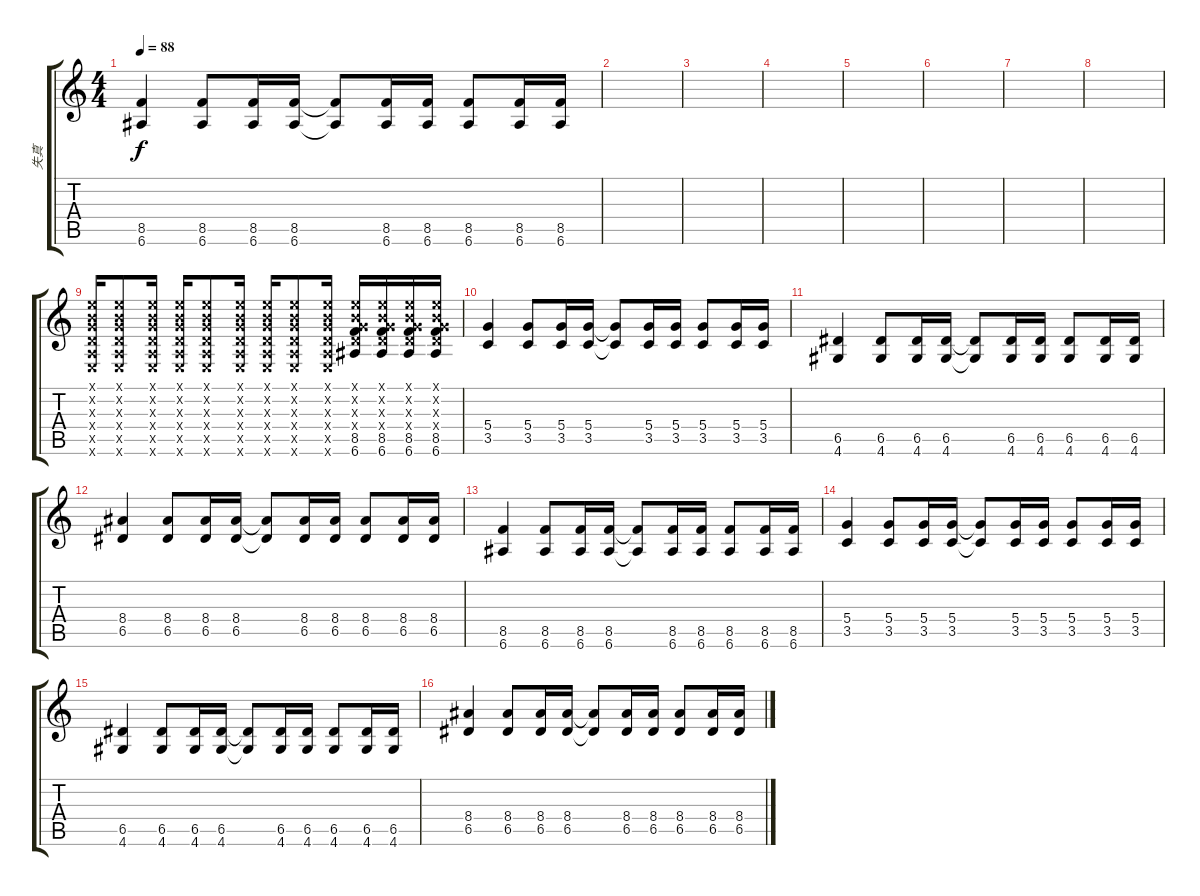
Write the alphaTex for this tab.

\track ("失真" "失真") {instrument distortionguitar}
\staff {score tabs}
\tuning (E4 B3 G3 D3 A2 E2) {hide}
\ts (4 4)
\tempo 88
\clef g2
\ks c
(8.5 6.6).4{dy f} (8.5 6.6).8 (8.5 6.6).16 (8.5 6.6).16 (8.5{t} 6.6{t}).8 (8.5 6.6).16 (8.5 6.6).16 (8.5 6.6).8 (8.5 6.6).16 (8.5 6.6).16 |
|
|
|
|
|
|
|
(0.1{x} 0.2{x} 0.3{x} 0.4{x} 0.5{x} 0.6{x}).16 (0.1{x} 0.2{x} 0.3{x} 0.4{x} 0.5{x} 0.6{x}).8 (0.1{x} 0.2{x} 0.3{x} 0.4{x} 0.5{x} 0.6{x}).16 (0.1{x} 0.2{x} 0.3{x} 0.4{x} 0.5{x} 0.6{x}).16 (0.1{x} 0.2{x} 0.3{x} 0.4{x} 0.5{x} 0.6{x}).8 (0.1{x} 0.2{x} 0.3{x} 0.4{x} 0.5{x} 0.6{x}).16 (0.1{x} 0.2{x} 0.3{x} 0.4{x} 0.5{x} 0.6{x}).16 (0.1{x} 0.2{x} 0.3{x} 0.4{x} 0.5{x} 0.6{x}).8 (0.1{x} 0.2{x} 0.3{x} 0.4{x} 0.5{x} 0.6{x}).16 (0.1{x} 0.2{x} 0.3{x} 0.4{x} 8.5 6.6).16 (0.1{x} 0.2{x} 0.3{x} 0.4{x} 8.5 6.6).16 (0.1{x} 0.2{x} 0.3{x} 0.4{x} 8.5 6.6).16 (0.1{x} 0.2{x} 0.3{x} 0.4{x} 8.5 6.6).16 |
(5.4 3.5).4 (5.4 3.5).8 (5.4 3.5).16 (5.4 3.5).16 (5.4{t} 3.5{t}).8 (5.4 3.5).16 (5.4 3.5).16 (5.4 3.5).8 (5.4 3.5).16 (5.4 3.5).16 |
(6.5 4.6).4 (6.5 4.6).8 (6.5 4.6).16 (6.5 4.6).16 (6.5{t} 4.6{t}).8 (6.5 4.6).16 (6.5 4.6).16 (6.5 4.6).8 (6.5 4.6).16 (6.5 4.6).16 |
(8.4 6.5).4 (8.4 6.5).8 (8.4 6.5).16 (8.4 6.5).16 (8.4{t} 6.5{t}).8 (8.4 6.5).16 (8.4 6.5).16 (8.4 6.5).8 (8.4 6.5).16 (8.4 6.5).16 |
(8.5 6.6).4 (8.5 6.6).8 (8.5 6.6).16 (8.5 6.6).16 (8.5{t} 6.6{t}).8 (8.5 6.6).16 (8.5 6.6).16 (8.5 6.6).8 (8.5 6.6).16 (8.5 6.6).16 |
(5.4 3.5).4 (5.4 3.5).8 (5.4 3.5).16 (5.4 3.5).16 (5.4{t} 3.5{t}).8 (5.4 3.5).16 (5.4 3.5).16 (5.4 3.5).8 (5.4 3.5).16 (5.4 3.5).16 |
(6.5 4.6).4 (6.5 4.6).8 (6.5 4.6).16 (6.5 4.6).16 (6.5{t} 4.6{t}).8 (6.5 4.6).16 (6.5 4.6).16 (6.5 4.6).8 (6.5 4.6).16 (6.5 4.6).16 |
(8.4 6.5).4 (8.4 6.5).8 (8.4 6.5).16 (8.4 6.5).16 (8.4{t} 6.5{t}).8 (8.4 6.5).16 (8.4 6.5).16 (8.4 6.5).8 (8.4 6.5).16 (8.4 6.5).16
